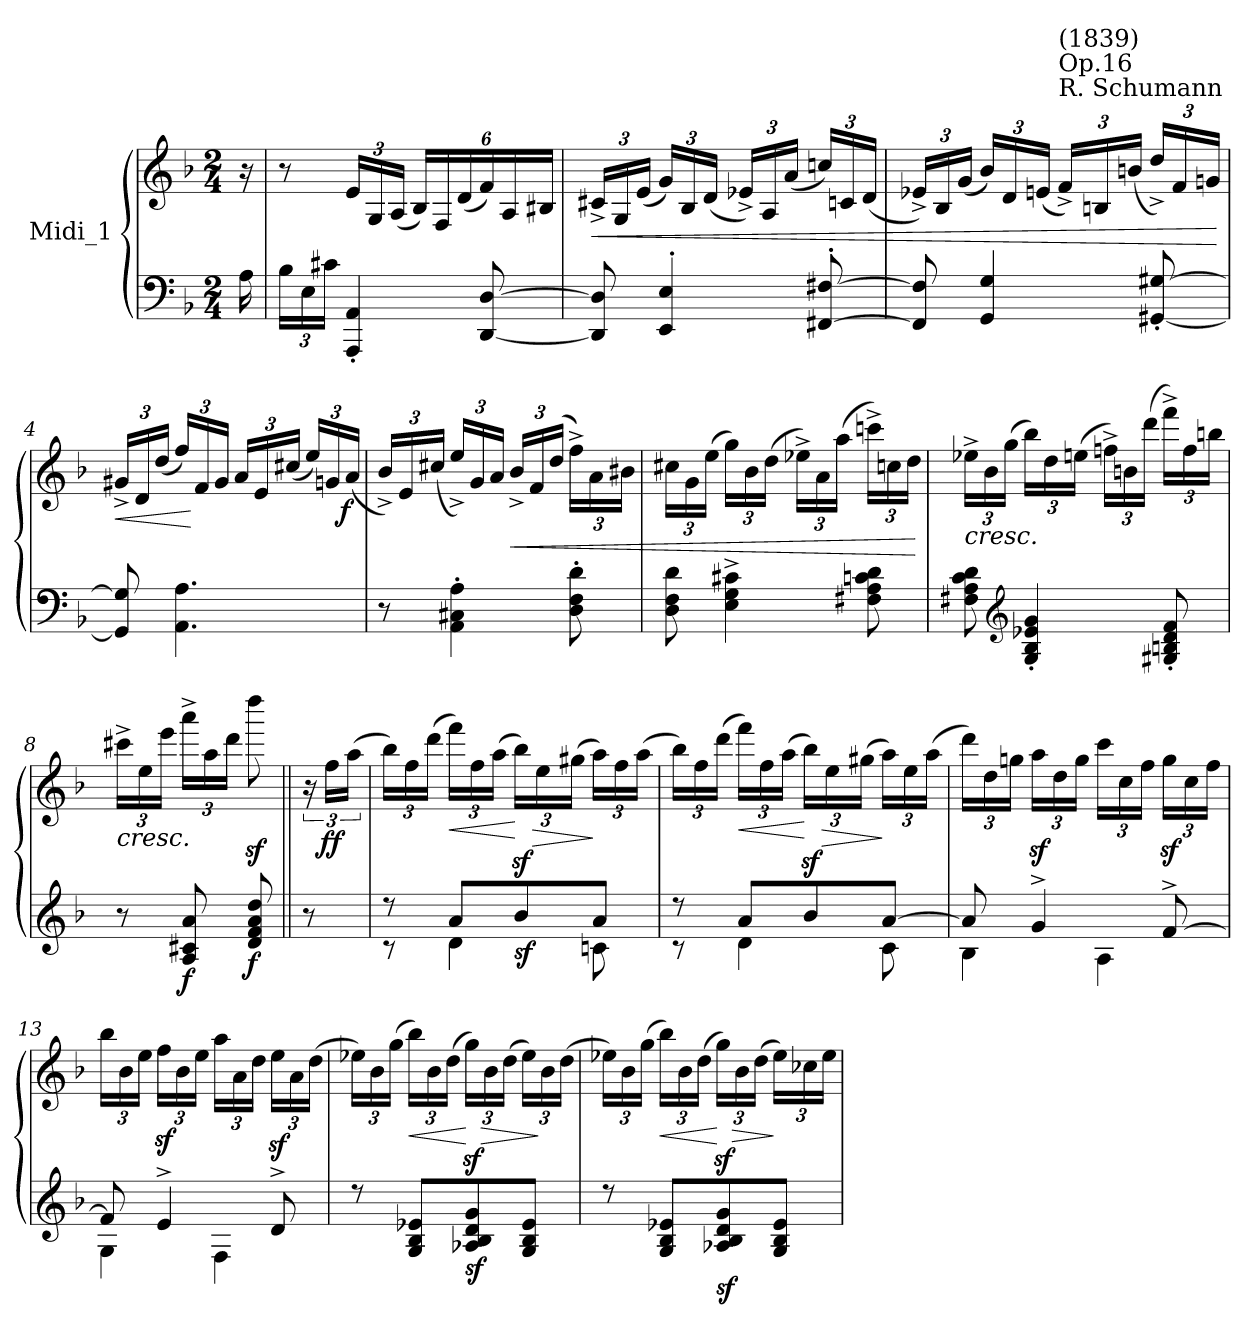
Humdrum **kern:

**kern	**kern	**dynam
*part1	*part1	*part1
*staff2	*staff1	*staff1/2
*I"Midi_1	*	*
*clefF4	*clefG2	*
*k[b-]	*k[b-]	*
*F:	*F:	*
*M2/4	*M2/4	*
=	=	=
16A\	16r	.
=1	=1	=1
*Xbrackettup	*	*
24B-\LL	8r	.
24E\	.	.
24c#X\JJ	.	.
*	*Xbrackettup	*
4AAA/' 4AA/'	24e/LL	.
.	24G/	.
.	(<24A/JJ	.
.	24B-/LL)	.
.	24F/	.
.	(<24d/	.
[8DD/ [8D/	24f/)	.
.	24A/	.
.	24B#X/JJ	.
=2	=2	=2
*^	*	*
!	!	!	!LO:HP:b
8DD/] 8D/]	2ryy	24c#X^/LL	<
.	.	24G/	.
.	.	(<24e/JJ	.
4EE/' 4E/'	.	24g/LL)	.
.	.	24B-i/	.
.	.	(<24d/JJ	.
.	.	24e-X^/LL)	.
.	.	24A/	.
.	.	(<24a/JJ	.
[8FF#X/' [8F#X/'	.	24ccni/LL)	.
.	.	24cn/	.
.	.	(<24d/JJ	.
!!LO:LB:g=z
=3	=3	=3	=3
8FF#/] 8F#/]	2ryy	24e-X^/LL)	.
.	.	24B-/	.
.	.	(<24g/JJ	.
4GG/ 4G/	.	24b-/LL)	.
.	.	24d/	.
.	.	(<24en/JJ	.
!	!	!LO:TX:a:t=R. Schumann	!
!	!	!LO:TX:a:t=Op.16	!
!	!	!LO:TX:a:t=(1839)	!
.	.	24f^/LL)	.
.	.	24Bn/	.
.	.	(<24bn/JJ	.
[8GG#X/' [8G#X/'	.	24dd^/LL)	.
.	.	24f/	.
.	.	24gni/JJ	.
*v	*v	*	*
.	.	[
!!LO:LB:g=z
=4	=4	=4
!	!	!LO:HP:b
8GG#/] 8G#/]	24g#X^/LL	<
.	24d/	.
.	(<24dd/JJ	.
4.AA\ 4.A\	24ff/LL)	.
.	24f/	[
.	24g#/JJ	.
.	24a/LL	.
.	24e/	.
.	(<24cc#X/JJ	.
.	24ee/LL)	.
.	24gn/	.
!	!	!LO:DY:b
.	(<24a/JJ	f
=5	=5	=5
8r	24b-i^/LL)	.
.	24e/	.
.	(<24cc#X/JJ	.
4AA\' 4C#X\' 4A\'	24ee^/LL)	.
.	24g/	.
.	24a/JJ	.
!	!	!LO:HP:b
.	24b-^/LL	<
.	24f/	.
.	(>24dd/JJ	.
8D\' 8F\' 8d\'	24ff^\LL)	.
.	24a\	.
.	24b#X\JJ	.
=6	=6	=6
8D\ 8F\ 8d\	24cc#X\LL	.
.	24g\	.
.	(>24ee\JJ	.
4E\^ 4G\^ 4c#X\^	24gg\LL)	.
.	24b-i\	.
.	(>24dd\JJ	.
.	24ee-X^\LL)	.
.	24a\	.
.	(>24aa\JJ	.
8F#X\ 8A\ 8cn\ 8d\	24cccni^\LL)	.
.	24ccn\	.
.	24dd\JJ	.
.	.	[
!!LO:LB:g=z
=7	=7	=7
!	!	!LO:HP:b
8F#X\ 8A\ 8c\ 8d\	24ee-X^\LL	<
.	24b-\	.
.	(>24gg\JJ	.
*clefG2	*	*
4G/' 4B-/' 4e-X/' 4g/'	24bb-\LL)	.
.	24dd\	.
.	(>24een\JJ	.
.	24ffni^\LL)	.
.	24bn\	.
.	(>24ddd\JJ	.
8G#X/' 8Bn/' 8d/' 8f/'	24fff^\LL)	.
.	24ff\	.
.	24bbn\JJ	.
=8	=8	=8
!	!	!LO:HP:b
8r	24ccc#X^\LL	<
.	24ee\	.
.	24eee\JJ	.
!	!	!LO:DY:b=2
8A/ 8c#X/ 8a/	24aaa^\LL	f
.	24aa\	.
.	24ddd\JJ	.
!	!	!LO:DY:n=1:b=2
8d/ 8f/ 8a/ 8dd/	8ddddz<\	[ [ f
!!LO:LB:g=z
=9||	=9||	=9||
*^	*	*
*	*	*brackettup	*
8r	8ryy	24r	.
!	!	!	!LO:DY:b
.	.	24ff\LL	ff
.	.	(>24aa\JJ	.
=10	=10	=10	=10
*	*	*Xbrackettup	*
8r	8r	24bb-\LL)	.
.	.	24ff\	.
.	.	(>24ddd\JJ	.
!	!	!	!LO:HP:b
8a/L	4d\	24fff\LL)	<
.	.	24ff\	.
.	.	(>24aa\JJ	.
!	!	!	!LO:DY:n=1:b=2
8b-/	.	24bb-z<\LL)	[ sf
!	!	!	!LO:HP:b
.	.	24ee\	>
.	.	(>24gg#X\JJ	.
8a/J	8cni\	24aa\LL)	]
.	.	24ff\	.
.	.	(>24aa\JJ	.
=11	=11	=11	=11
8r	8r	24bb-\LL)	.
.	.	24ff\	.
.	.	(>24ddd\JJ	.
!	!	!	!LO:HP:b
8a/L	4d\	24fff\LL)	<
.	.	24ff\	.
.	.	(>24aa\JJ	.
8b-/	.	24bb-z<\LL)	[
!	!	!	!LO:HP:b
.	.	24ee\	>
.	.	(>24gg#X\JJ	.
[8a/J	8c\	24aa\LL)	]
.	.	24ee\	.
.	.	(>24aa\JJ	.
=12	=12	=12	=12
8a/]	4B-i\	24ddd\LL)	.
.	.	24dd\	.
.	.	24ggni\JJ	.
4g^/	.	24aaz<\LL	.
.	.	24dd\	.
.	.	24gg\JJ	.
.	4A\	24ccc\LL	.
.	.	24cc\	.
.	.	24ff\JJ	.
[8f^/	.	24ggz<\LL	.
.	.	24cc\	.
.	.	24ff\JJ	.
!!LO:PB:g=z
=13	=13	=13	=13
8f/]	4G\	24bb-\LL	.
.	.	24b-\	.
.	.	24ee\JJ	.
4e^/	.	24ffz<\LL	.
.	.	24b-\	.
.	.	24ee\JJ	.
.	4F\	24aa\LL	.
.	.	24a\	.
.	.	24dd\JJ	.
8d^/	.	24eez<\LL	.
.	.	24a\	.
.	.	(>24dd\JJ	.
=14	=14	=14	=14
8r	2ryy	24ee-X\LL)	.
.	.	24b-\	.
.	.	(>24gg\JJ	.
!	!	!	!LO:HP:b
8G/ 8B-/ 8e-X/L	.	24bb-\LL)	<
.	.	24b-\	.
.	.	(>24dd\JJ	.
!	!	!	!LO:DY:n=1:b=2
8A-X/ 8B-/ 8d/ 8g/	.	24ggz<\LL)	[ sf
!	!	!	!LO:HP:b
.	.	24b-\	>
.	.	(>24dd\JJ	.
8G/ 8B-/ 8e-/J	.	24ee-\LL)	.
.	.	24b-\	]
.	.	(>24dd\JJ	.
=15	=15	=15	=15
8r	2ryy	24ee-X\LL)	.
.	.	24b-\	.
.	.	(>24gg\JJ	.
!	!	!	!LO:HP:b
8G/ 8B-/ 8e-X/L	.	24bb-\LL)	<
.	.	24b-\	.
.	.	(>24dd\JJ	.
!	!	!	!LO:DY:n=1:b=2
8A-X/ 8B-/ 8d/ 8g/	.	24ggz<\LL)	[ sf
!	!	!	!LO:HP:b
.	.	24b-\	>
.	.	(>24dd\JJ	.
8G/ 8B-/ 8e-/J	.	24ee-\LL)	]
.	.	24cc-X\	.
.	.	24ee-\JJ	.
*v	*v	*	*
=	=	=
*-	*-	*-
